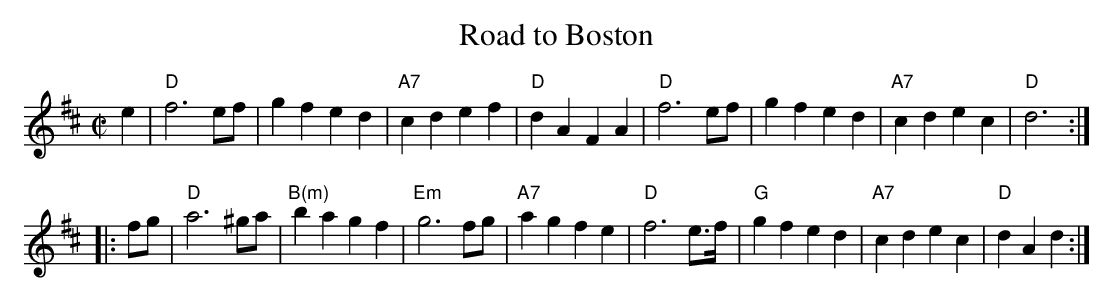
X:1
T: Road to Boston
M: C|
L: 1/8
K: D
e2 |\
"D"f6 ef | g2 f2 e2 d2 | "A7"c2 d2 e2 f2 | "D"d2 A2 F2 A2 |\
"D"f6 ef | g2 f2 e2 d2 | "A7"c2 d2 e2 c2 | "D"d6 :|
|: fg |\
"D"a6 ^ga | "B(m)"b2 a2 g2 f2 | "Em"g6 fg | "A7"a2 g2 f2 e2 |\
"D"f6 e>f | "G"g2 f2 e2 d2 | "A7"c2 d2 e2 c2 | "D"d2 A2 d2 :|
